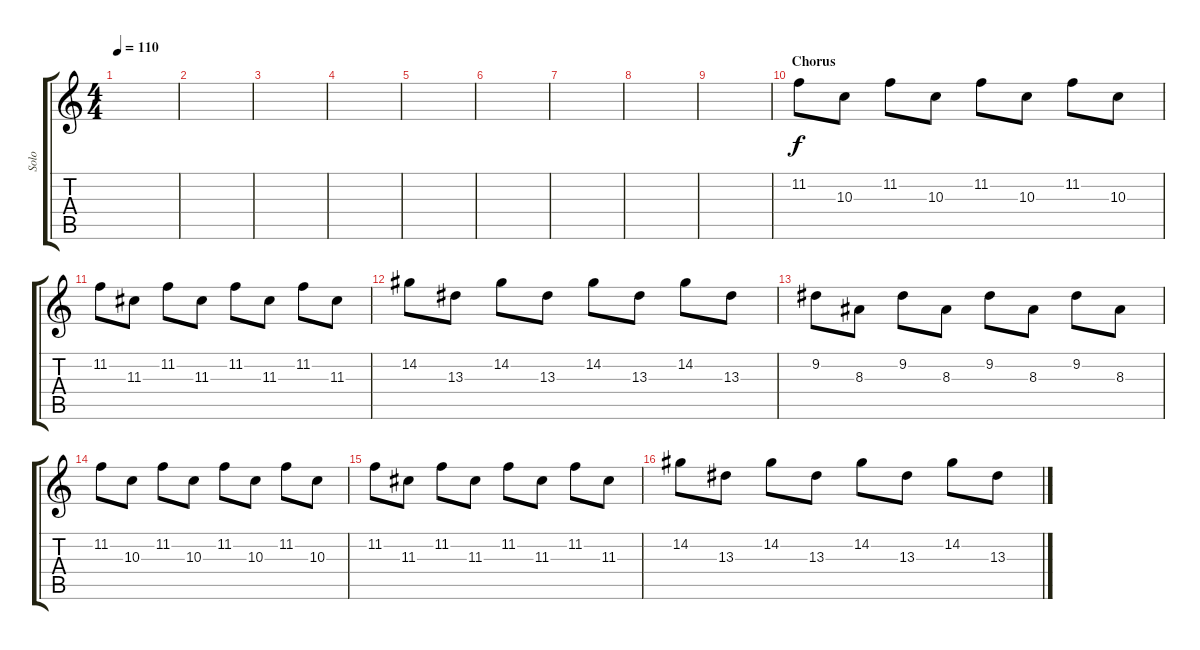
\track ("Solo" "Solo") {instrument distortionguitar}
\staff {score tabs}
\tuning (B3 Gb3 D3 A2 E2 B1) {hide}
\ts (4 4)
\tempo 110
\clef g2
\ks c
|
|
|
|
|
|
|
|
|
\section ("" "Chorus")
11.2.8{instrument overdrivenguitar} 10.3.8 11.2.8 10.3.8 11.2.8 10.3.8 11.2.8 10.3.8 |
11.2.8 11.3.8 11.2.8 11.3.8 11.2.8 11.3.8 11.2.8 11.3.8 |
14.2.8 13.3.8 14.2.8 13.3.8 14.2.8 13.3.8 14.2.8 13.3.8 |
9.2.8 8.3.8 9.2.8 8.3.8 9.2.8 8.3.8 9.2.8 8.3.8 |
11.2.8 10.3.8 11.2.8 10.3.8 11.2.8 10.3.8 11.2.8 10.3.8 |
11.2.8 11.3.8 11.2.8 11.3.8 11.2.8 11.3.8 11.2.8 11.3.8 |
14.2.8 13.3.8 14.2.8 13.3.8 14.2.8 13.3.8 14.2.8 13.3.8
